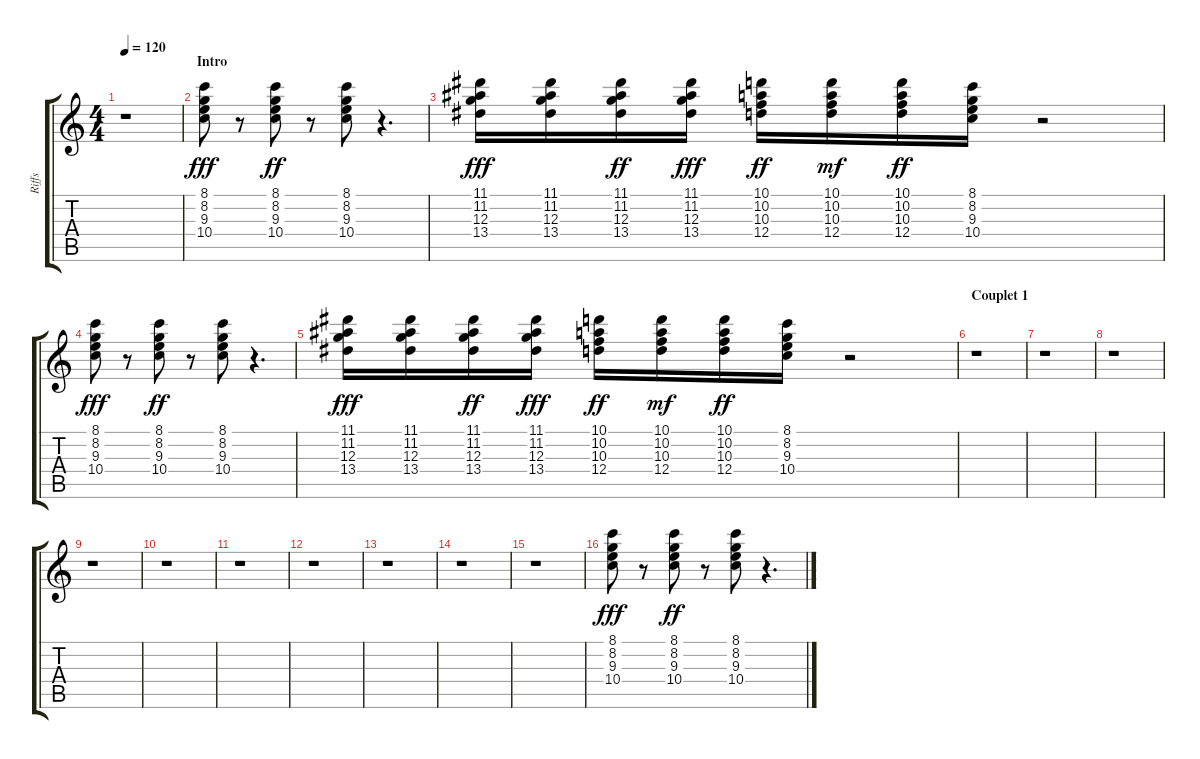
\track ("Riffs" "Riffs") {instrument overdrivenguitar}
\staff {score tabs}
\tuning (E4 B3 G3 D3 A2 E2) {hide}
\ts (4 4)
\tempo 120
\clef g2
\ks c
r.1{dy fff instrument overdrivenguitar} |
\section ("" "Intro")
(8.1 8.2 9.3 10.4).8 r.8 (8.1 8.2 9.3 10.4).8{dy ff} r.8 (8.1 8.2 9.3 10.4).8 r.4{d} |
(11.1 11.2 12.3 13.4).16{dy fff} (11.1 11.2 12.3 13.4).16 (11.1 11.2 12.3 13.4).16{dy ff} (11.1 11.2 12.3 13.4).16{dy fff} (10.1 10.2 10.3 12.4).16{dy ff} (10.1 10.2 10.3 12.4).16{dy mf} (10.1 10.2 10.3 12.4).16{dy ff} (8.1 8.2 9.3 10.4).16 r.2 |
(8.1 8.2 9.3 10.4).8{dy fff} r.8 (8.1 8.2 9.3 10.4).8{dy ff} r.8 (8.1 8.2 9.3 10.4).8 r.4{d} |
(11.1 11.2 12.3 13.4).16{dy fff} (11.1 11.2 12.3 13.4).16 (11.1 11.2 12.3 13.4).16{dy ff} (11.1 11.2 12.3 13.4).16{dy fff} (10.1 10.2 10.3 12.4).16{dy ff} (10.1 10.2 10.3 12.4).16{dy mf} (10.1 10.2 10.3 12.4).16{dy ff} (8.1 8.2 9.3 10.4).16 r.2 |
\section ("" "Couplet 1")
r.1 |
r.1 |
r.1 |
r.1 |
r.1 |
r.1 |
r.1 |
r.1 |
r.1 |
r.1 |
(8.1 8.2 9.3 10.4).8{dy fff} r.8 (8.1 8.2 9.3 10.4).8{dy ff} r.8 (8.1 8.2 9.3 10.4).8 r.4{d}
